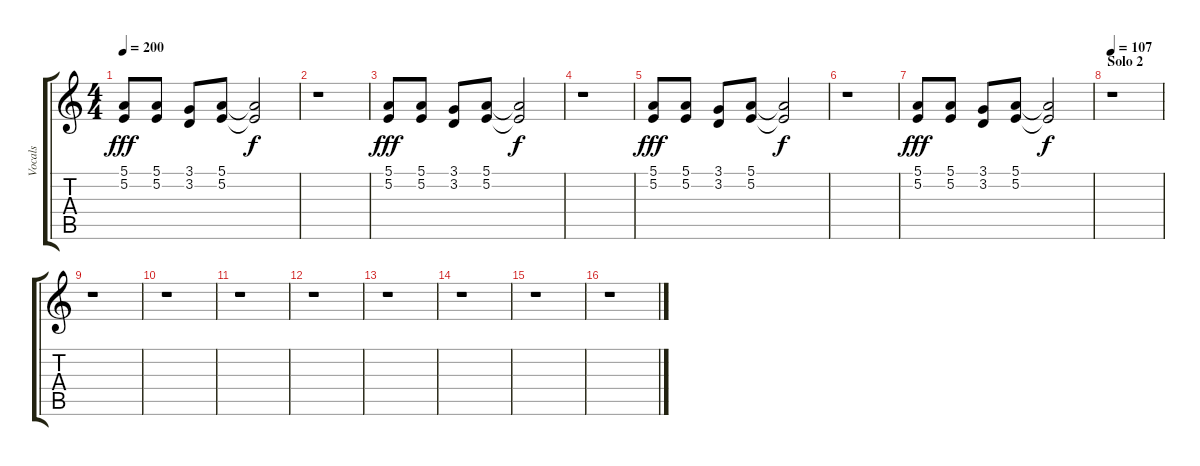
\track ("Vocals" "Vocals") {instrument lead2sawtooth}
\staff {score tabs}
\tuning (E4 B3 G3 D3 A2 E2) {hide}
\ts (4 4)
\tempo 200
\clef g2
\ks c
(5.1 5.2).8{dy fff} (5.1 5.2).8 (3.1 3.2).8 (5.1 5.2).8 (5.1{t} 5.2{t}).2{dy f} |
r.1 |
(5.1 5.2).8{dy fff} (5.1 5.2).8 (3.1 3.2).8 (5.1 5.2).8 (5.1{t} 5.2{t}).2{dy f} |
r.1 |
(5.1 5.2).8{dy fff} (5.1 5.2).8 (3.1 3.2).8 (5.1 5.2).8 (5.1{t} 5.2{t}).2{dy f} |
r.1 |
(5.1 5.2).8{dy fff} (5.1 5.2).8 (3.1 3.2).8 (5.1 5.2).8 (5.1{t} 5.2{t}).2{dy f} |
\section ("" "Solo 2")
\tempo 107
r.1 |
r.1 |
r.1 |
r.1 |
r.1 |
r.1 |
r.1 |
r.1 |
r.1
